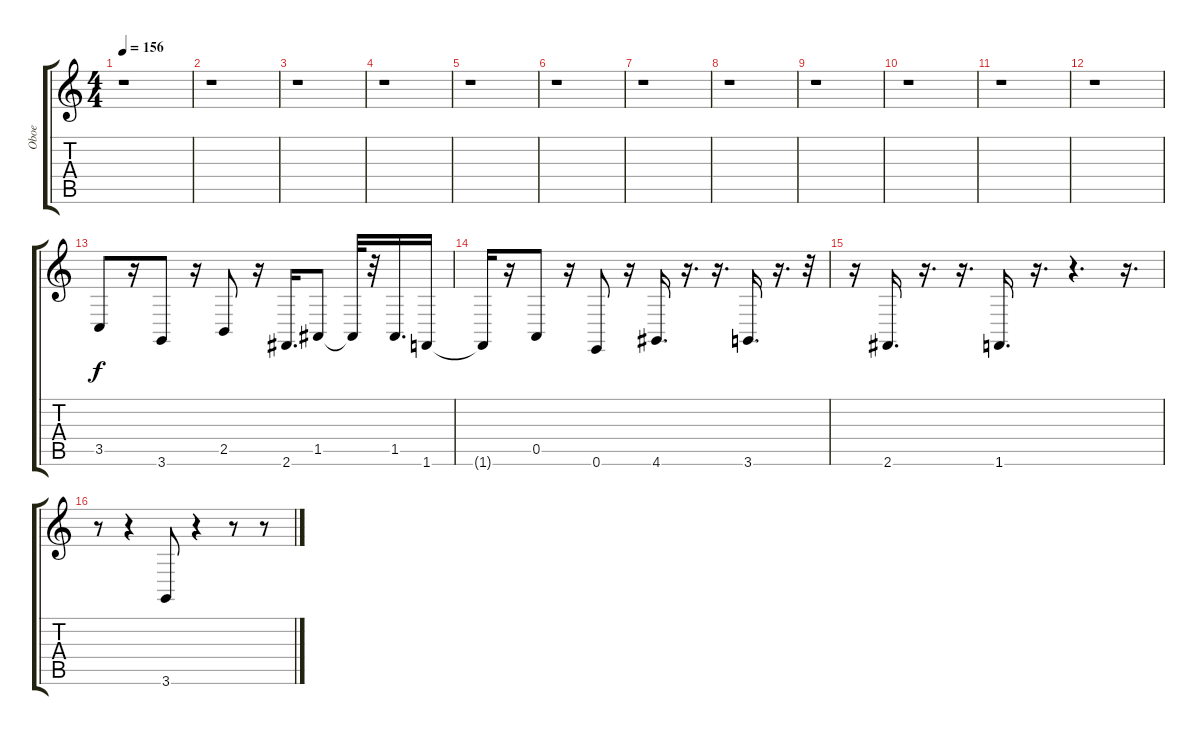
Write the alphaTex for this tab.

\track ("Oboe" "Oboe") {instrument oboe}
\staff {score tabs}
\tuning (E4 B3 G3 D3 A2 E2) {hide}
\ts (4 4)
\tempo 156
\clef g2
\ks c
r.1{dy f} |
r.1 |
r.1 |
r.1 |
r.1 |
r.1 |
r.1 |
r.1 |
r.1 |
r.1 |
r.1 |
r.1 |
3.5.8 r.16 3.6.8 r.16 2.5.8 r.16 2.6.16{d} 1.5.8 1.5{t}.32 r.32 1.5.16{d} 1.6.16 |
1.6{t}.16 r.16 0.5.8 r.16 0.6.8 r.16 4.6.16{d} r.16{d} r.16{d} 3.6.16{d} r.16{d} r.32 |
r.16 2.6.16{d} r.16{d} r.16{d} 1.6.16{d} r.16{d} r.4{d} r.16{d} |
r.8 r.4 3.6.8{volume 11} r.4 r.8 r.8
